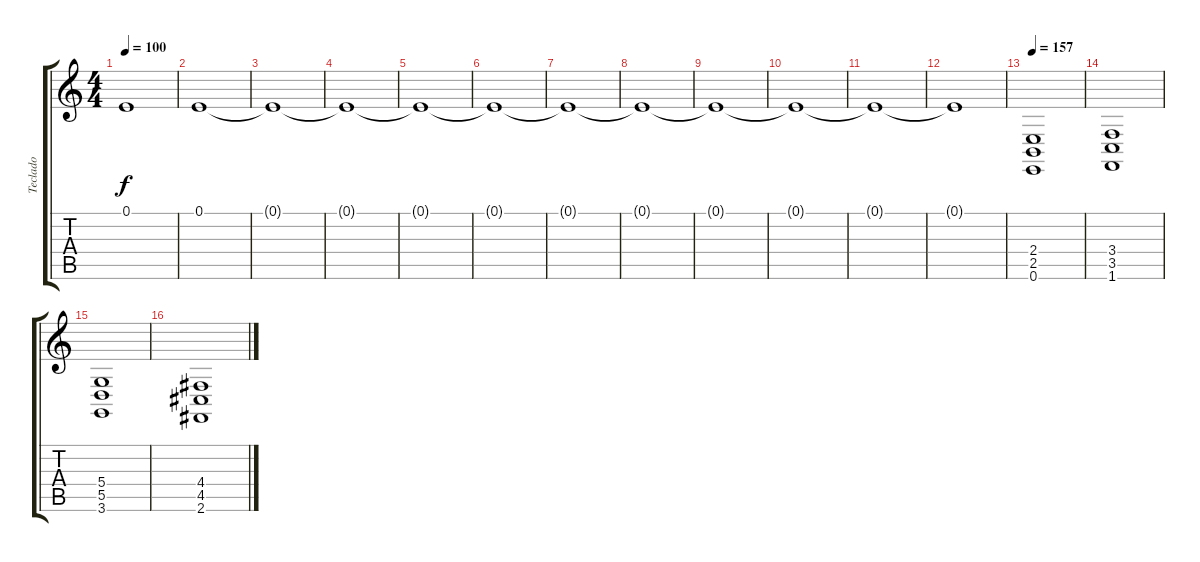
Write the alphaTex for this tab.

\track ("Teclado" "Teclado") {instrument choiraahs}
\staff {score tabs}
\tuning (E4 B3 G3 D3 A2 E2) {hide}
\ts (4 4)
\tempo 100
\clef g2
\ks c
0.1{t}.1{dy f} |
0.1.1 |
0.1{t}.1 |
0.1{t}.1 |
0.1{t}.1 |
0.1{t}.1 |
0.1{t}.1 |
0.1{t}.1 |
0.1{t}.1 |
0.1{t}.1 |
0.1{t}.1 |
0.1{t}.1 |
\tempo 157
(2.4 2.5 0.6).1 |
(3.4 3.5 1.6).1 |
(5.4 5.5 3.6).1 |
(4.4 4.5 2.6).1
